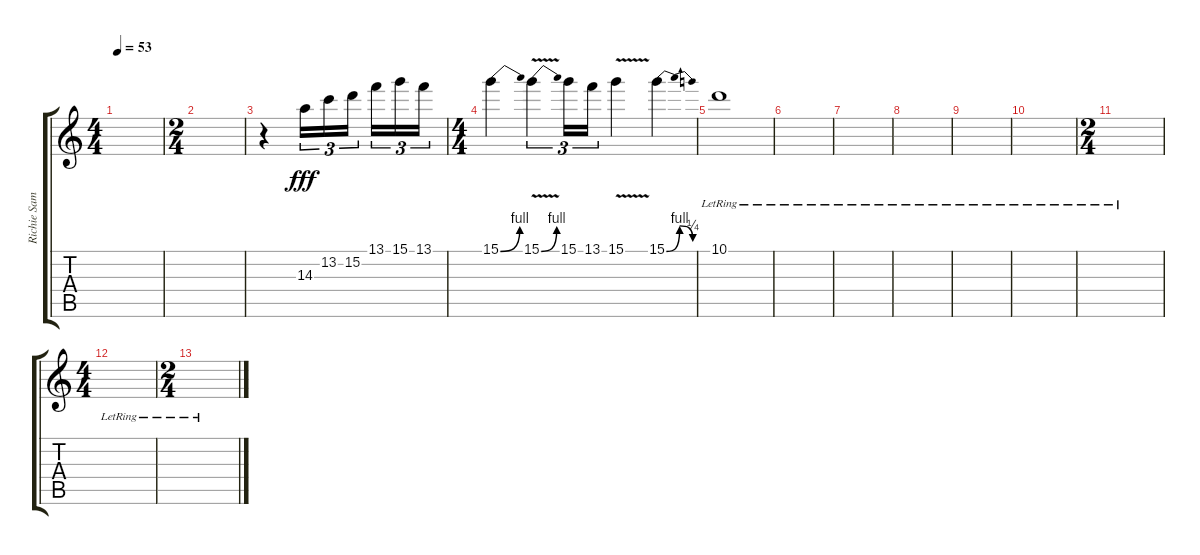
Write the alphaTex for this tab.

\track ("Richie Sambora (Solo Guitar)" "Richie Sam") {instrument distortionguitar}
\staff {score tabs}
\tuning (E4 B3 G3 D3 A2 E2) {hide}
\ts (4 4)
\tempo 53
\clef g2
\ks c
|
\ts (2 4)
|
r.4 14.3.16{tu (3 2) dy fff instrument distortionguitar} 13.2.16{tu (3 2)} 15.2.16{tu (3 2) beam splitsecondary} 13.1.16{tu (3 2)} 15.1.16{tu (3 2)} 13.1.16{tu (3 2)} |
\ts (4 4)
15.1{be (bend 0 0 60 4)}.4 15.1{be (bend 0 0 60 4) v}.4{tu (3 2)} 15.1.16{tu (3 2)} 13.1.16{tu (3 2)} 15.1{v}.4 15.1{be (bendrelease 0 0 15 4 55 4 60 1)}.4 |
10.1{lr}.1 |
|
|
|
|
|
\ts (2 4)
|
\ts (4 4)
|
\ts (2 4)
